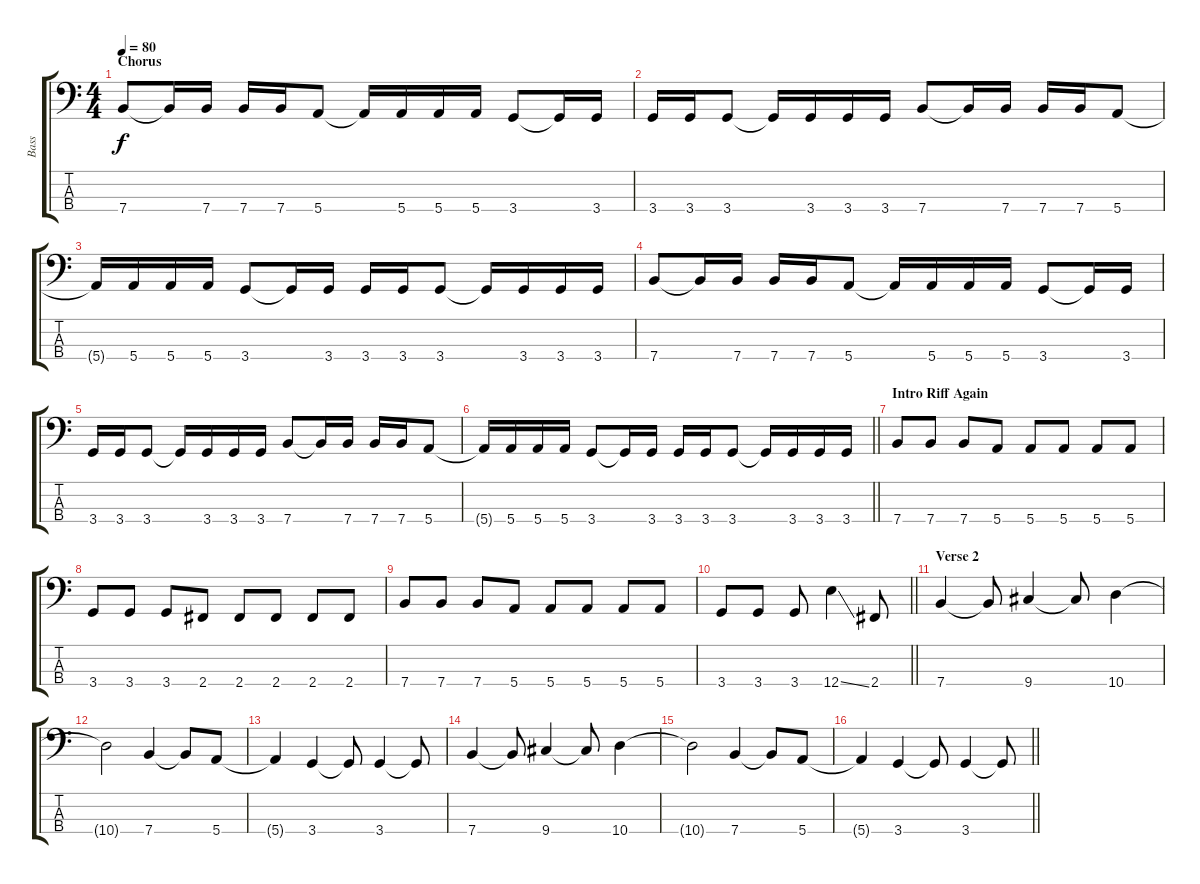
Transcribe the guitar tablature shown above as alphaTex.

\track ("Bass" "Bass") {instrument electricbasspick}
\staff {score tabs}
\tuning (G2 D2 A1 E1) {hide}
\ts (4 4)
\section ("" "Chorus")
\tempo 80
\clef f4
\ks c
7.4.8{dy f} 7.4{t}.16 7.4.16 7.4.16 7.4.16 5.4.8 5.4{t}.16 5.4.16 5.4.16 5.4.16 3.4.8 3.4{t}.16 3.4.16 |
3.4.16 3.4.16 3.4.8 3.4{t}.16 3.4.16 3.4.16 3.4.16 7.4.8 7.4{t}.16 7.4.16 7.4.16 7.4.16 5.4.8 |
5.4{t}.16 5.4.16 5.4.16 5.4.16 3.4.8 3.4{t}.16 3.4.16 3.4.16 3.4.16 3.4.8 3.4{t}.16 3.4.16 3.4.16 3.4.16 |
7.4.8 7.4{t}.16 7.4.16 7.4.16 7.4.16 5.4.8 5.4{t}.16 5.4.16 5.4.16 5.4.16 3.4.8 3.4{t}.16 3.4.16 |
3.4.16 3.4.16 3.4.8 3.4{t}.16 3.4.16 3.4.16 3.4.16 7.4.8 7.4{t}.16 7.4.16 7.4.16 7.4.16 5.4.8 |
\barLineRight lightlight
5.4{t}.16 5.4.16 5.4.16 5.4.16 3.4.8 3.4{t}.16 3.4.16 3.4.16 3.4.16 3.4.8 3.4{t}.16 3.4.16 3.4.16 3.4.16 |
\section ("" "Intro Riff Again")
7.4.8 7.4.8 7.4.8 5.4.8 5.4.8 5.4.8 5.4.8 5.4.8 |
3.4.8 3.4.8 3.4.8 2.4.8 2.4.8 2.4.8 2.4.8 2.4.8 |
7.4.8 7.4.8 7.4.8 5.4.8 5.4.8 5.4.8 5.4.8 5.4.8 |
\barLineRight lightlight
3.4.8 3.4.8 3.4.8 12.4{ss}.4 2.4.8 |
\section ("" "Verse 2")
7.4.4 7.4{t}.8 9.4.4 9.4{t}.8 10.4.4 |
10.4{t}.2 7.4.4 7.4{t}.8 5.4.8 |
5.4{t}.4 3.4.4 3.4{t}.8 3.4.4 3.4{t}.8 |
7.4.4 7.4{t}.8 9.4.4 9.4{t}.8 10.4.4 |
10.4{t}.2 7.4.4 7.4{t}.8 5.4.8 |
\barLineRight lightlight
5.4{t}.4 3.4.4 3.4{t}.8 3.4.4 3.4{t}.8
